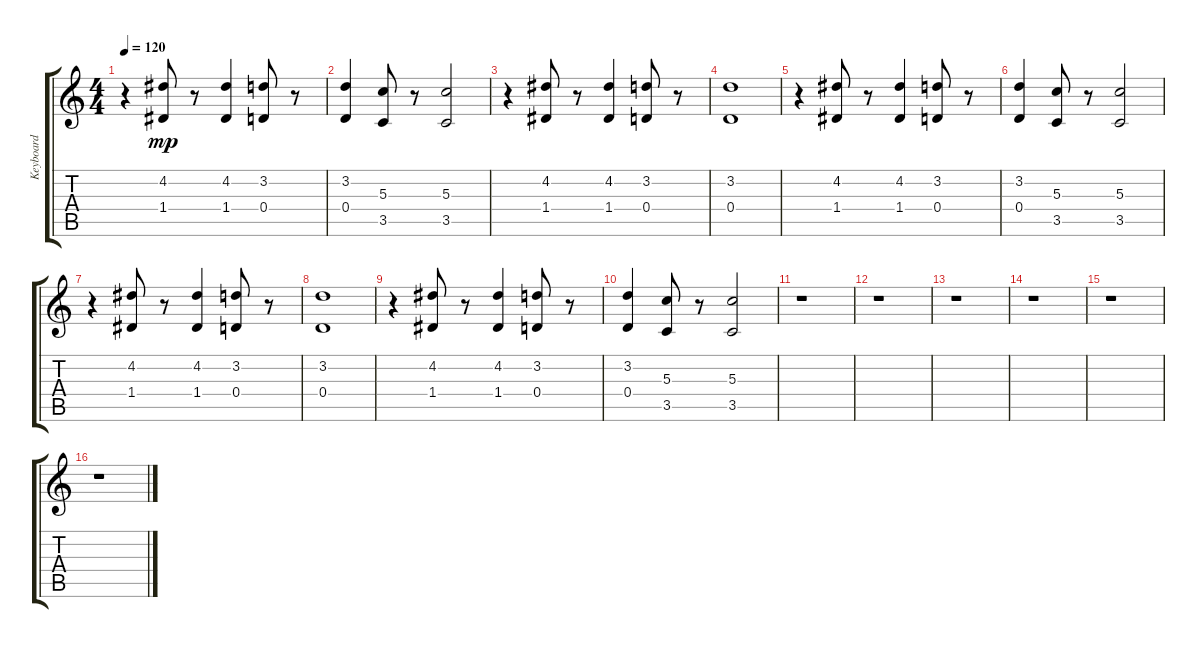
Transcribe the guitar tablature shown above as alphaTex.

\track ("Keyboard" "Keyboard") {instrument stringensemble1}
\staff {score tabs}
\tuning (E5 B4 G4 D4 A3 D3) {hide}
\ts (4 4)
\tempo 120
\clef g2
\ks c
r.4{dy mp} (4.2 1.4).8 r.8 (4.2 1.4).4 (3.2 0.4).8 r.8 |
(3.2 0.4).4 (5.3 3.5).8 r.8 (5.3 3.5).2 |
r.4 (4.2 1.4).8 r.8 (4.2 1.4).4 (3.2 0.4).8 r.8 |
(3.2 0.4).1 |
r.4 (4.2 1.4).8 r.8 (4.2 1.4).4 (3.2 0.4).8 r.8 |
(3.2 0.4).4 (5.3 3.5).8 r.8 (5.3 3.5).2 |
r.4 (4.2 1.4).8 r.8 (4.2 1.4).4 (3.2 0.4).8 r.8 |
(3.2 0.4).1 |
r.4 (4.2 1.4).8 r.8 (4.2 1.4).4 (3.2 0.4).8 r.8 |
(3.2 0.4).4 (5.3 3.5).8 r.8 (5.3 3.5).2 |
r.1 |
r.1 |
r.1 |
r.1 |
r.1 |
r.1
